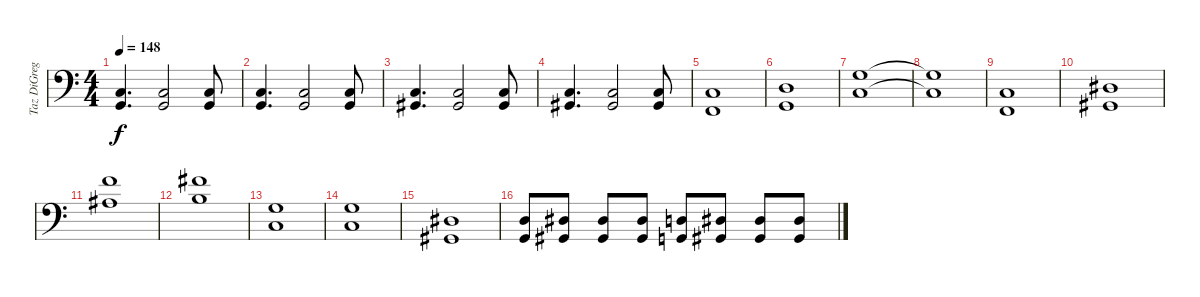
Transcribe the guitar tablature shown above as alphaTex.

\track ("Taz DiGregorio keyboards Lh" "Taz DiGreg") {instrument acousticgrandpiano}
\staff {score}
\tuning (G2 D2 A1 E1) {hide}
\ts (4 4)
\tempo 148
\clef f4
\ks c
(5.1 5.2).4{d dy f} (5.1 5.2).2 (5.1 5.2).8 |
(5.1 5.2).4{d} (5.1 5.2).2 (5.1 5.2).8 |
(5.1 6.2).4{d} (5.1 6.2).2 (5.1 6.2).8 |
(5.1 6.2).4{d} (5.1 6.2).2 (5.1 6.2).8 |
(3.2 15.3).1{volume 9 instrument electricpiano1} |
(0.1 12.2).1 |
(5.1 17.2).1 |
(5.1{t} 17.2{t}).1 |
(3.2 15.3).1 |
(1.1 13.2).1 |
(15.1 27.2).1 |
(16.1 28.2).1 |
(5.1 17.2).1 |
(5.1 17.2).1 |
(1.1 13.2).1 |
(0.1 12.2).8 (1.1 13.2).8 (1.1 13.2).8 (1.1 13.2).8 (0.1 12.2).8 (1.1 13.2).8 (1.1 13.2).8 (1.1 13.2).8
